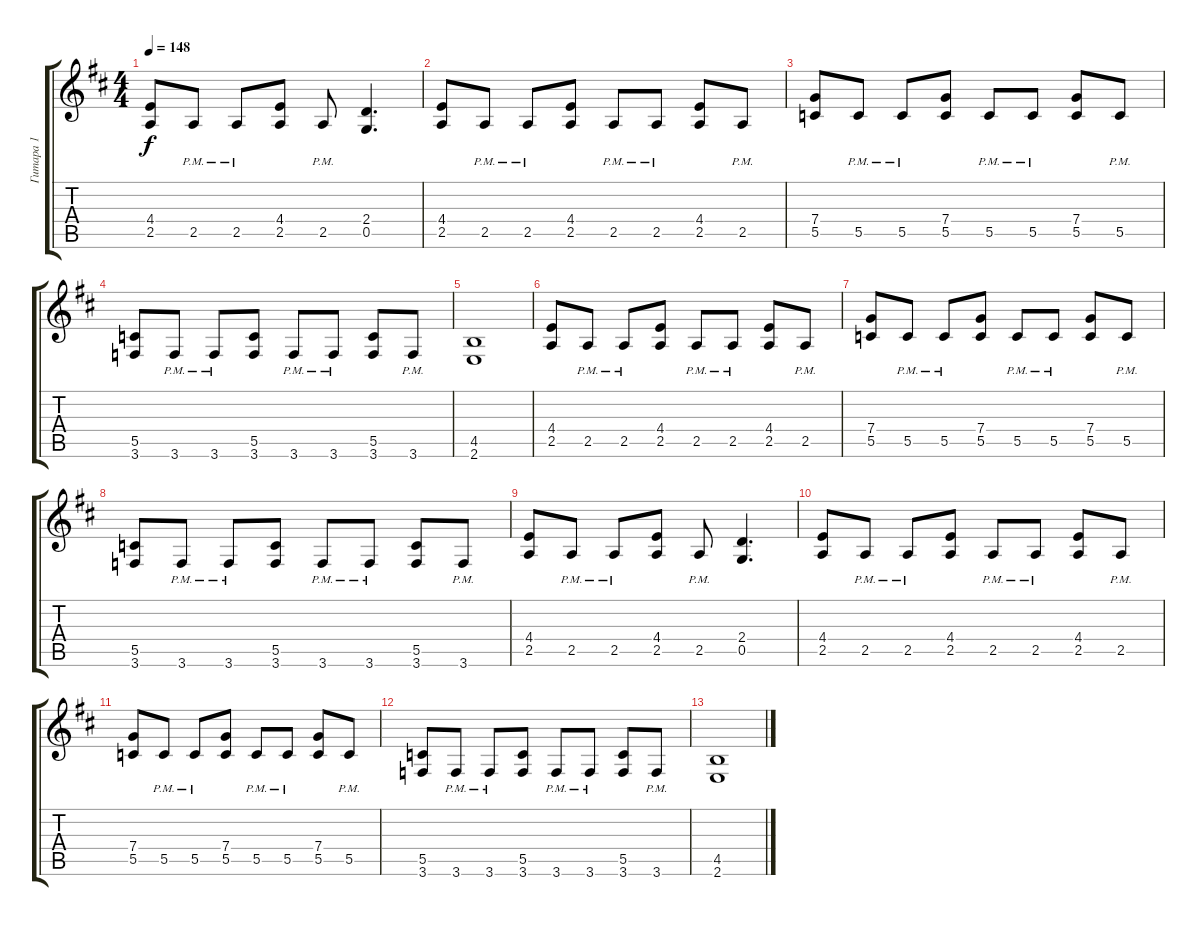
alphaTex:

\track ("Гитара 1" "Гитара 1") {instrument distortionguitar}
\staff {score tabs}
\tuning (D4 A3 F3 C3 G2 D2) {hide}
\ts (4 4)
\tempo 148
\clef g2
\ks bminor
(4.4 2.5).8{dy f} 2.5{pm}.8 2.5{pm}.8 (4.4 2.5).8 2.5{pm}.8 (2.4 0.5).4{d} |
(4.4 2.5).8 2.5{pm}.8 2.5{pm}.8 (4.4 2.5).8 2.5{pm}.8 2.5{pm}.8 (4.4 2.5).8 2.5{pm}.8 |
(7.4 5.5).8 5.5{pm}.8 5.5{pm}.8 (7.4 5.5).8 5.5{pm}.8 5.5{pm}.8 (7.4 5.5).8 5.5{pm}.8 |
(5.5 3.6).8 3.6{pm}.8 3.6{pm}.8 (5.5 3.6).8 3.6{pm}.8 3.6{pm}.8 (5.5 3.6).8 3.6{pm}.8 |
(4.5 2.6).1 |
(4.4 2.5).8 2.5{pm}.8 2.5{pm}.8 (4.4 2.5).8 2.5{pm}.8 2.5{pm}.8 (4.4 2.5).8 2.5{pm}.8 |
(7.4 5.5).8 5.5{pm}.8 5.5{pm}.8 (7.4 5.5).8 5.5{pm}.8 5.5{pm}.8 (7.4 5.5).8 5.5{pm}.8 |
(5.5 3.6).8 3.6{pm}.8 3.6{pm}.8 (5.5 3.6).8 3.6{pm}.8 3.6{pm}.8 (5.5 3.6).8 3.6{pm}.8 |
(4.4 2.5).8 2.5{pm}.8 2.5{pm}.8 (4.4 2.5).8 2.5{pm}.8 (2.4 0.5).4{d} |
(4.4 2.5).8 2.5{pm}.8 2.5{pm}.8 (4.4 2.5).8 2.5{pm}.8 2.5{pm}.8 (4.4 2.5).8 2.5{pm}.8 |
(7.4 5.5).8 5.5{pm}.8 5.5{pm}.8 (7.4 5.5).8 5.5{pm}.8 5.5{pm}.8 (7.4 5.5).8 5.5{pm}.8 |
(5.5 3.6).8 3.6{pm}.8 3.6{pm}.8 (5.5 3.6).8 3.6{pm}.8 3.6{pm}.8 (5.5 3.6).8 3.6{pm}.8 |
(4.5 2.6).1
